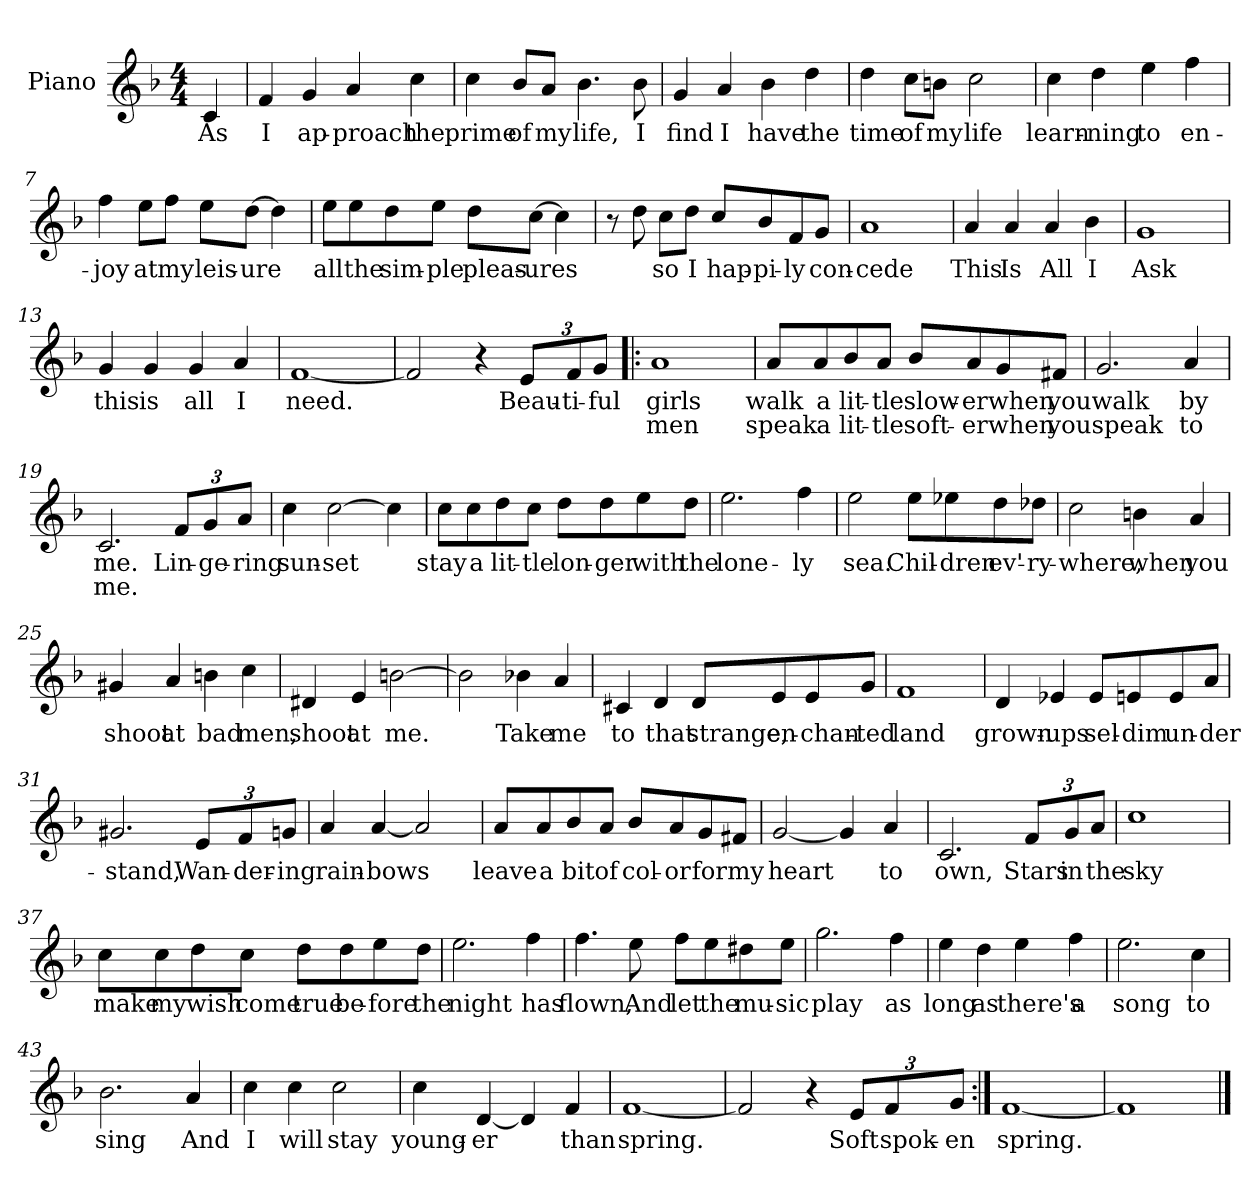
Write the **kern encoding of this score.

**kern	**text	**text
*part1	*part1	*part1
*staff1	*staff1	*staff1
*I"Piano	*	*
*I'Pno	*	*
*clefG2	*	*
*k[b-]	*	*
*F:	*	*
*M4/4	*	*
=1	=1	=1
4c/	As	.
=2	=2	=2
4f/	I	.
4g/	ap-	.
4a/	-proach	.
4cc\	the	.
=3	=3	=3
4cc\	prime	.
8b-/L	of	.
8a/J	my	.
4.b-\	life,	.
8b-\	I	.
=4	=4	=4
4g/	find	.
4a/	I	.
4b-\	have	.
4dd\	the	.
=5	=5	=5
4dd\	time	.
8cc\L	of	.
8bn\J	my	.
2cc\	life	.
!!LO:LB:g=z
=6	=6	=6
4cc\	learn-	.
4dd\	-ning	.
4ee\	to	.
4ff\	en-	.
=7	=7	=7
4ff\	-joy	.
8ee\L	at	.
8ff\J	my	.
8ee\L	leis-	.
[8dd\J	-ure	.
4dd\]	.	.
=8	=8	=8
8ee\L	all	.
8ee\	the	.
8dd\	sim-	.
8ee\J	-ple	.
8dd\L	pleas-	.
[8cc\J	-ures	.
4cc\]	.	.
!!LO:LB:g=z
=9	=9	=9
8r	.	.
8dd\	.	.
8cc\L	so	.
8dd\J	I	.
8cc/L	hap-	.
8b-/	-pi-	.
8f/	-ly	.
8g/J	con-	.
!!LO:LB:g=z
=10	=10	=10
1a	-cede	.
=11	=11	=11
4a/	This	.
4a/	Is	.
4a/	All	.
4b-\	I	.
=12	=12	=12
1g	Ask	.
=13	=13	=13
4g/	this	.
4g/	is	.
4g/	all	.
4a/	I	.
=14	=14	=14
[1f	need.	.
=15	=15	=15
2f/]	.	.
4r	.	.
*Xbrackettup	*	*
12e/L	Beau-	.
12f/	-ti-	.
12g/J	-ful	.
!!LO:LB:g=z
=16!|:	=16!|:	=16!|:
1a	girls	men
=17	=17	=17
8a/L	walk	speak
8a/	a	a
8b-/	lit-	lit-
8a/J	-tle	-tle
8b-/L	slow-	soft-
8a/	-er	-er
8g/	when	when
8f#X/J	you	you
=18	=18	=18
2.g/	walk	speak
4a/	by	to
=19	=19	=19
2.c/	me.	me.
12f/L	Lin-	.
12g/	-ge-	.
12a/J	-ring	.
!!LO:LB:g=z
=20	=20	=20
4cc\	sun-	.
[2cc\	-set	.
4cc\]	.	.
=21	=21	=21
8cc\L	stay	.
8cc\	a	.
8dd\	lit-	.
8cc\J	-tle	.
8dd\L	lon-	.
8dd\	-ger	.
8ee\	with	.
8dd\J	the	.
=22	=22	=22
2.ee\	lone-	.
4ff\	ly	.
=23	=23	=23
2ee\	sea.	.
8ee\L	Chil-	.
8ee-X\	-dren	.
8dd\	ev'-	.
8dd-X\J	-ry-	.
!!LO:LB:g=z
=24	=24	=24
2cc\	-where,	.
4bn\	when	.
4a/	you	.
=25	=25	=25
4g#X/	shoot	.
4a/	at	.
4bn\	bad	.
4cc\	men,	.
=26	=26	=26
4d#X/	shoot	.
4e/	at	.
[2bn\	me.	.
=27	=27	=27
2bn\]	.	.
4b-\	Take	.
4a/	me	.
!!LO:LB:g=z
=28	=28	=28
4c#X/	to	.
4d/	that	.
8d/L	strange,	.
8e/	en-	.
8e/	-chan-	.
8g/J	-ted	.
=29	=29	=29
1f	land	.
=30	=30	=30
4d/	grown-	.
4e-X/	-ups	.
8e-/L	sel-	.
8en/	-dim	.
8e/	un-	.
8a/J	-der-	.
=31	=31	=31
2.g#X/	-stand,	.
12e/L	Wan-	.
12f/	-der-	.
12gn/J	-ing	.
!!LO:PB:g=z
=32	=32	=32
4a/	rain-	.
[4a/	-bows	.
2a/]	.	.
=33	=33	=33
8a/L	leave	.
8a/	a	.
8b-/	bit	.
8a/J	of	.
8b-/L	col-	.
8a/	-or	.
8g/	for	.
8f#X/J	my	.
=34	=34	=34
[2g/	heart	.
4g/]	.	.
4a/	to	.
=35	=35	=35
2.c/	own,	.
12f/L	Stars	.
12g/	in	.
12a/J	the	.
!!LO:LB:g=z
=36	=36	=36
1cc	sky	.
=37	=37	=37
8cc\L	make	.
8cc\	my	.
8dd\	wish	.
8cc\J	come	.
8dd\L	true	.
8dd\	be-	.
8ee\	-fore	.
8dd\J	the	.
=38	=38	=38
2.ee\	night	.
4ff\	has	.
=39	=39	=39
4.ff\	flown,	.
8ee\	And	.
8ff\L	let	.
8ee\	the	.
8dd#X\	mu-	.
8ee\J	-sic	.
!!LO:LB:g=z
=40	=40	=40
2.gg\	play	.
4ff\	as	.
=41	=41	=41
4ee\	long	.
4dd\	as	.
4ee\	there's	.
4ff\	a	.
=42	=42	=42
2.ee\	song	.
4cc\	to	.
=43	=43	=43
2.b-\	sing	.
4a/	And	.
!!LO:LB:g=z
=44	=44	=44
4cc\	I	.
4cc\	will	.
2cc\	stay	.
=45	=45	=45
4cc\	young-	.
[4d/	-er	.
4d/]	.	.
4f/	than	.
=46	=46	=46
[1f	spring.	.
=47	=47	=47
2f/]	.	.
4r	.	.
12e/L	Soft	.
12f/	spok-	.
12g/J	-en	.
=48:|!	=48:|!	=48:|!
[1f	spring.	.
=49	=49	=49
1f]	.	.
==	==	==
*-	*-	*-
